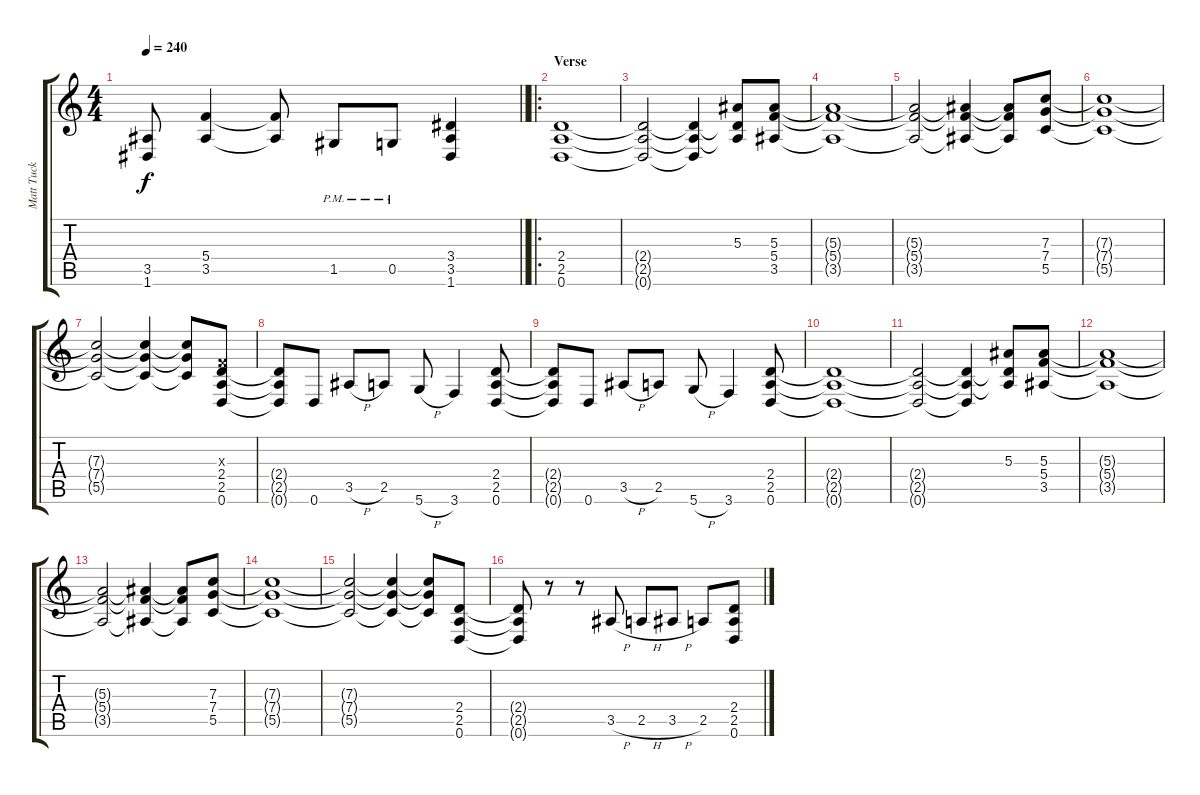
\track ("Matt Tuck" "Matt Tuck") {instrument distortionguitar}
\staff {score tabs}
\tuning (D4 A3 F3 C3 G2 D2) {hide}
\ts (4 4)
\tempo 240
\clef g2
\barLineRight lightlight
\ks c
(3.5{t} 1.6{t}).8{dy f} (5.4 3.5).4 (5.4{t} 3.5{t}).8 1.5{pm}.8 0.5{pm}.8 (3.4 3.5 1.6).4 |
\ro
\section ("" "Verse")
(2.4 2.5 0.6).1 |
(2.4{t} 2.5{t} 0.6{t}).2 (2.4{t} 2.5{t} 0.6{t}).4 (5.3 2.4{t} 2.5{t}).8 (5.3 5.4 3.5).8 |
(5.3{t} 5.4{t} 3.5{t}).1 |
(5.3{t} 5.4{t} 3.5{t}).2 (5.3{t} 5.4{t} 3.5{t}).4 (5.3{t} 5.4{t} 3.5{t}).8 (7.3 7.4 5.5).8 |
(7.3{t} 7.4{t} 5.5{t}).1 |
(7.3{t} 7.4{t} 5.5{t}).2 (7.3{t} 7.4{t} 5.5{t}).4 (7.3{t} 7.4{t} 5.5{t}).8 (0.3{x} 2.4 2.5 0.6).8 |
(2.4{t} 2.5{t} 0.6{t}).8 0.6.8 3.5{h}.8 2.5.8 5.6{h}.8 3.6.4 (2.4 2.5 0.6).8 |
(2.4{t} 2.5{t} 0.6{t}).8 0.6.8 3.5{h}.8 2.5.8 5.6{h}.8 3.6.4 (2.4 2.5 0.6).8 |
(2.4{t} 2.5{t} 0.6{t}).1 |
(2.4{t} 2.5{t} 0.6{t}).2 (2.4{t} 2.5{t} 0.6{t}).4 (5.3 2.4{t} 2.5{t}).8 (5.3 5.4 3.5).8 |
(5.3{t} 5.4{t} 3.5{t}).1 |
(5.3{t} 5.4{t} 3.5{t}).2 (5.3{t} 5.4{t} 3.5{t}).4 (5.3{t} 5.4{t} 3.5{t}).8 (7.3 7.4 5.5).8 |
(7.3{t} 7.4{t} 5.5{t}).1 |
(7.3{t} 7.4{t} 5.5{t}).2 (7.3{t} 7.4{t} 5.5{t}).4 (7.3{t} 7.4{t} 5.5{t}).8 (2.4 2.5 0.6).8 |
(2.4{t} 2.5{t} 0.6{t}).8 r.8 r.8 3.5{h}.8 2.5{h}.8 3.5{h}.8 2.5.8 (2.4 2.5 0.6).8
